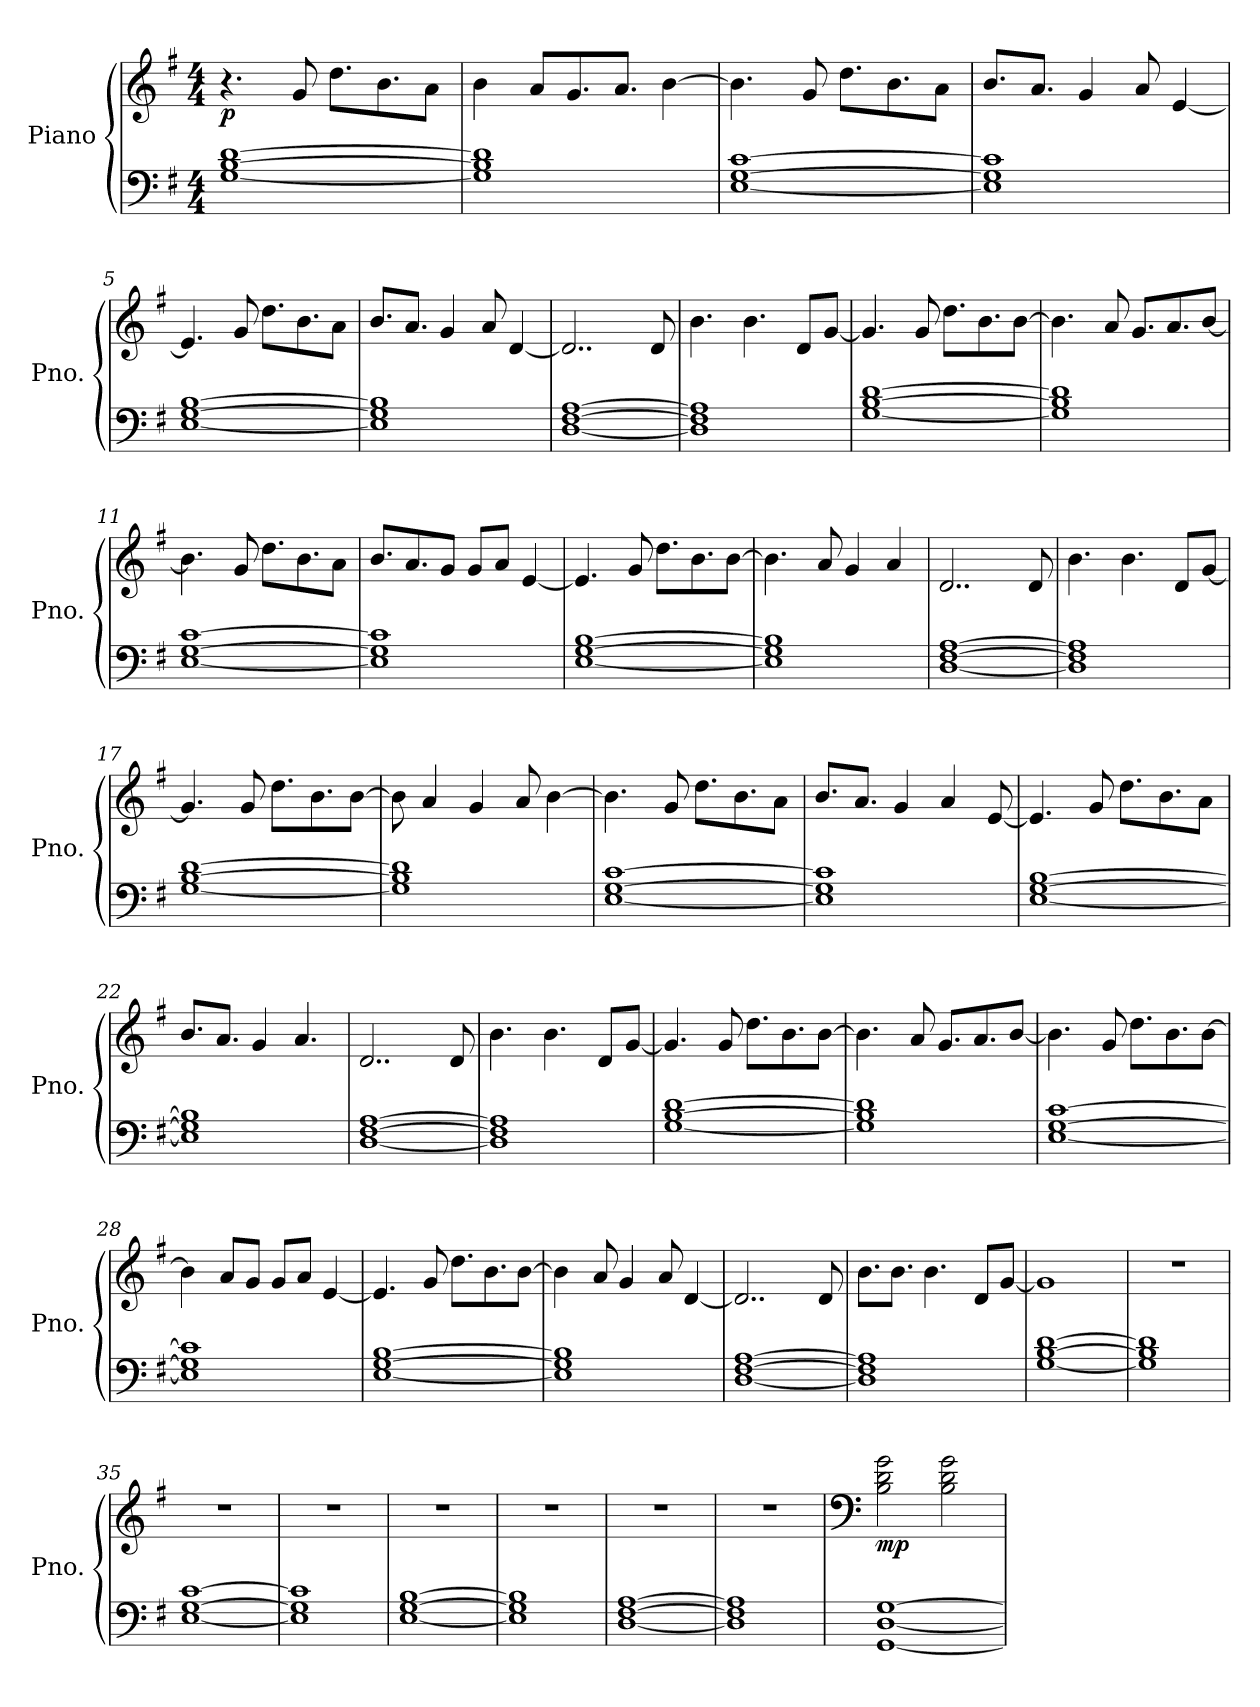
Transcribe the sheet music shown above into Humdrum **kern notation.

**kern	**kern	**dynam
*part1	*part1	*part1
*staff2	*staff1	*staff1/2
*I"Piano	*	*
*I'Pno.	*	*
*clefF4	*clefG2	*
*k[f#]	*k[f#]	*
*M4/4	*M4/4	*
=1	=1	=1
!	!	!LO:DY:b
[1G [1B [1d	4.r	p
.	8g/	.
.	8.dd\L	.
.	8.b\	.
.	8a\J	.
=2	=2	=2
1G] 1B] 1d]	4b\	.
.	8a/L	.
.	8.g/	.
.	8.a/J	.
.	[4b\	.
=3	=3	=3
[1E [1G [1c	4.b\]	.
.	8g/	.
.	8.dd\L	.
.	8.b\	.
.	8a\J	.
=4	=4	=4
1E] 1G] 1c]	8.b/L	.
.	8.a/J	.
.	4g/	.
.	8a/	.
.	[4e/	.
=5	=5	=5
[1E [1G [1B	4.e/]	.
.	8g/	.
.	8.dd\L	.
.	8.b\	.
.	8a\J	.
=6	=6	=6
1E] 1G] 1B]	8.b/L	.
.	8.a/J	.
.	4g/	.
.	8a/	.
.	[4d/	.
!!LO:LB:g=z
=7	=7	=7
[1D [1F# [1A	2..d/]	.
.	8d/	.
=8	=8	=8
1D] 1F#] 1A]	4.b\	.
.	4.b\	.
.	8d/L	.
.	[8g/J	.
=9	=9	=9
[1G [1B [1d	4.g/]	.
.	8g/	.
.	8.dd\L	.
.	8.b\	.
.	[8b\J	.
=10	=10	=10
1G] 1B] 1d]	4.b\]	.
.	8a/	.
.	8.g/L	.
.	8.a/	.
.	[8b/J	.
=11	=11	=11
[1E [1G [1c	4.b\]	.
.	8g/	.
.	8.dd\L	.
.	8.b\	.
.	8a\J	.
=12	=12	=12
1E] 1G] 1c]	8.b/L	.
.	8.a/	.
.	8g/J	.
.	8g/L	.
.	8a/J	.
.	[4e/	.
!!LO:LB:g=z
=13	=13	=13
[1E [1G [1B	4.e/]	.
.	8g/	.
.	8.dd\L	.
.	8.b\	.
.	[8b\J	.
=14	=14	=14
1E] 1G] 1B]	4.b\]	.
.	8a/	.
.	4g/	.
.	4a/	.
=15	=15	=15
[1D [1F# [1A	2..d/	.
.	8d/	.
=16	=16	=16
1D] 1F#] 1A]	4.b\	.
.	4.b\	.
.	8d/L	.
.	[8g/J	.
=17	=17	=17
[1G [1B [1d	4.g/]	.
.	8g/	.
.	8.dd\L	.
.	8.b\	.
.	[8b\J	.
=18	=18	=18
1G] 1B] 1d]	8b\]	.
.	4a/	.
.	4g/	.
.	8a/	.
.	[4b\	.
=19	=19	=19
[1E [1G [1c	4.b\]	.
.	8g/	.
.	8.dd\L	.
.	8.b\	.
.	8a\J	.
!!LO:LB:g=z
=20	=20	=20
1E] 1G] 1c]	8.b/L	.
.	8.a/J	.
.	4g/	.
.	4a/	.
.	[8e/	.
=21	=21	=21
[1E [1G [1B	4.e/]	.
.	8g/	.
.	8.dd\L	.
.	8.b\	.
.	8a\J	.
=22	=22	=22
1E] 1G] 1B]	8.b/L	.
.	8.a/J	.
.	4g/	.
.	4.a/	.
=23	=23	=23
[1D [1F# [1A	2..d/	.
.	8d/	.
=24	=24	=24
1D] 1F#] 1A]	4.b\	.
.	4.b\	.
.	8d/L	.
.	[8g/J	.
=25	=25	=25
[1G [1B [1d	4.g/]	.
.	8g/	.
.	8.dd\L	.
.	8.b\	.
.	[8b\J	.
!!LO:LB:g=z
=26	=26	=26
1G] 1B] 1d]	4.b\]	.
.	8a/	.
.	8.g/L	.
.	8.a/	.
.	[8b/J	.
=27	=27	=27
[1E [1G [1c	4.b\]	.
.	8g/	.
.	8.dd\L	.
.	8.b\	.
.	[8b\J	.
=28	=28	=28
1E] 1G] 1c]	4b\]	.
.	8a/L	.
.	8g/J	.
.	8g/L	.
.	8a/J	.
.	[4e/	.
=29	=29	=29
[1E [1G [1B	4.e/]	.
.	8g/	.
.	8.dd\L	.
.	8.b\	.
.	[8b\J	.
=30	=30	=30
1E] 1G] 1B]	4b\]	.
.	8a/	.
.	4g/	.
.	8a/	.
.	[4d/	.
=31	=31	=31
[1D [1F# [1A	2..d/]	.
.	8d/	.
!!LO:PB:g=z
=32	=32	=32
1D] 1F#] 1A]	8.b\L	.
.	8.b\J	.
.	4.b\	.
.	8d/L	.
.	[8g/J	.
=33	=33	=33
[1G [1B [1d	1g]	.
=34	=34	=34
1G] 1B] 1d]	1r	.
=35	=35	=35
[1E [1G [1c	1r	.
=36	=36	=36
1E] 1G] 1c]	1r	.
=37	=37	=37
[1E [1G [1B	1r	.
=38	=38	=38
1E] 1G] 1B]	1r	.
=39	=39	=39
[1D [1F# [1A	1r	.
=40	=40	=40
1D] 1F#] 1A]	1r	.
=41	=41	=41
*	*clefF4	*
!	!	!LO:DY:b
[1GG [1D [1G	2B\ 2d\ 2g\	mp
.	2B\ 2d\ 2g\	.
=	=	=
*-	*-	*-
